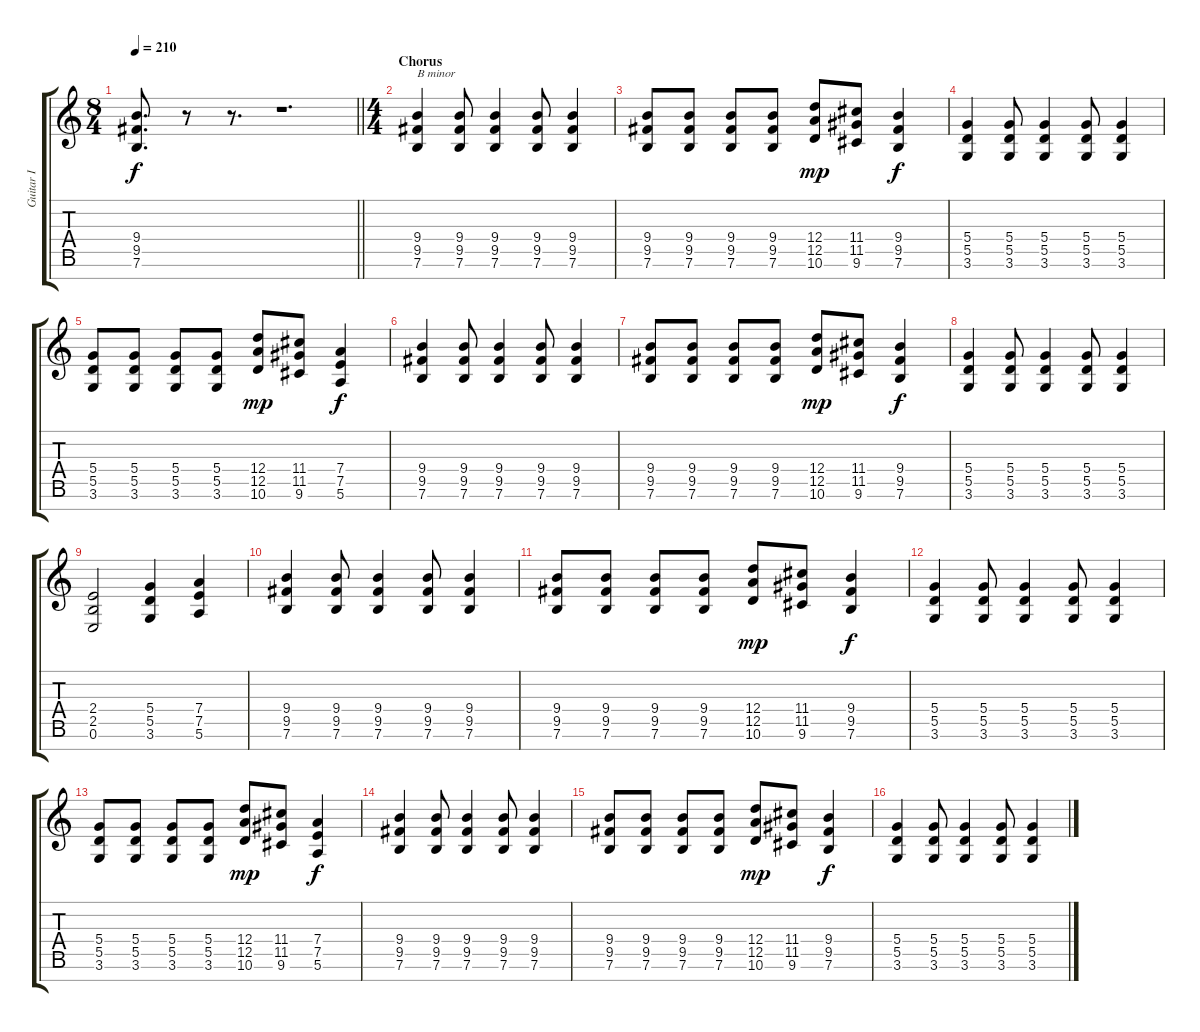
\track ("Guitar I" "Guitar I") {instrument distortionguitar}
\staff {score tabs}
\tuning (E4 B3 G3 D3 A2 E2 B1) {hide}
\ts (8 4)
\tempo 210
\clef g2
\barLineRight lightlight
\ks c
(9.4 9.5 7.6).8{d dy f} r.8 r.8{d} r.1{d} |
\ts (4 4)
\section ("" "Chorus")
(9.4 9.5 7.6).4{txt "B minor"} (9.4 9.5 7.6).8 (9.4 9.5 7.6).4 (9.4 9.5 7.6).8 (9.4 9.5 7.6).4 |
(9.4 9.5 7.6).8 (9.4 9.5 7.6).8 (9.4 9.5 7.6).8 (9.4 9.5 7.6).8 (12.4 12.5 10.6).8{dy mp} (11.4 11.5 9.6).8 (9.4 9.5 7.6).4{dy f} |
(5.4 5.5 3.6).4 (5.4 5.5 3.6).8 (5.4 5.5 3.6).4 (5.4 5.5 3.6).8 (5.4 5.5 3.6).4 |
(5.4 5.5 3.6).8 (5.4 5.5 3.6).8 (5.4 5.5 3.6).8 (5.4 5.5 3.6).8 (12.4 12.5 10.6).8{dy mp} (11.4 11.5 9.6).8 (7.4 7.5 5.6).4{dy f} |
(9.4 9.5 7.6).4 (9.4 9.5 7.6).8 (9.4 9.5 7.6).4 (9.4 9.5 7.6).8 (9.4 9.5 7.6).4 |
(9.4 9.5 7.6).8 (9.4 9.5 7.6).8 (9.4 9.5 7.6).8 (9.4 9.5 7.6).8 (12.4 12.5 10.6).8{dy mp} (11.4 11.5 9.6).8 (9.4 9.5 7.6).4{dy f} |
(5.4 5.5 3.6).4 (5.4 5.5 3.6).8 (5.4 5.5 3.6).4 (5.4 5.5 3.6).8 (5.4 5.5 3.6).4 |
(2.4 2.5 0.6).2 (5.4 5.5 3.6).4 (7.4 7.5 5.6).4 |
(9.4 9.5 7.6).4 (9.4 9.5 7.6).8 (9.4 9.5 7.6).4 (9.4 9.5 7.6).8 (9.4 9.5 7.6).4 |
(9.4 9.5 7.6).8 (9.4 9.5 7.6).8 (9.4 9.5 7.6).8 (9.4 9.5 7.6).8 (12.4 12.5 10.6).8{dy mp} (11.4 11.5 9.6).8 (9.4 9.5 7.6).4{dy f} |
(5.4 5.5 3.6).4 (5.4 5.5 3.6).8 (5.4 5.5 3.6).4 (5.4 5.5 3.6).8 (5.4 5.5 3.6).4 |
(5.4 5.5 3.6).8 (5.4 5.5 3.6).8 (5.4 5.5 3.6).8 (5.4 5.5 3.6).8 (12.4 12.5 10.6).8{dy mp} (11.4 11.5 9.6).8 (7.4 7.5 5.6).4{dy f} |
(9.4 9.5 7.6).4 (9.4 9.5 7.6).8 (9.4 9.5 7.6).4 (9.4 9.5 7.6).8 (9.4 9.5 7.6).4 |
(9.4 9.5 7.6).8 (9.4 9.5 7.6).8 (9.4 9.5 7.6).8 (9.4 9.5 7.6).8 (12.4 12.5 10.6).8{dy mp} (11.4 11.5 9.6).8 (9.4 9.5 7.6).4{dy f} |
(5.4 5.5 3.6).4 (5.4 5.5 3.6).8 (5.4 5.5 3.6).4 (5.4 5.5 3.6).8 (5.4 5.5 3.6).4
